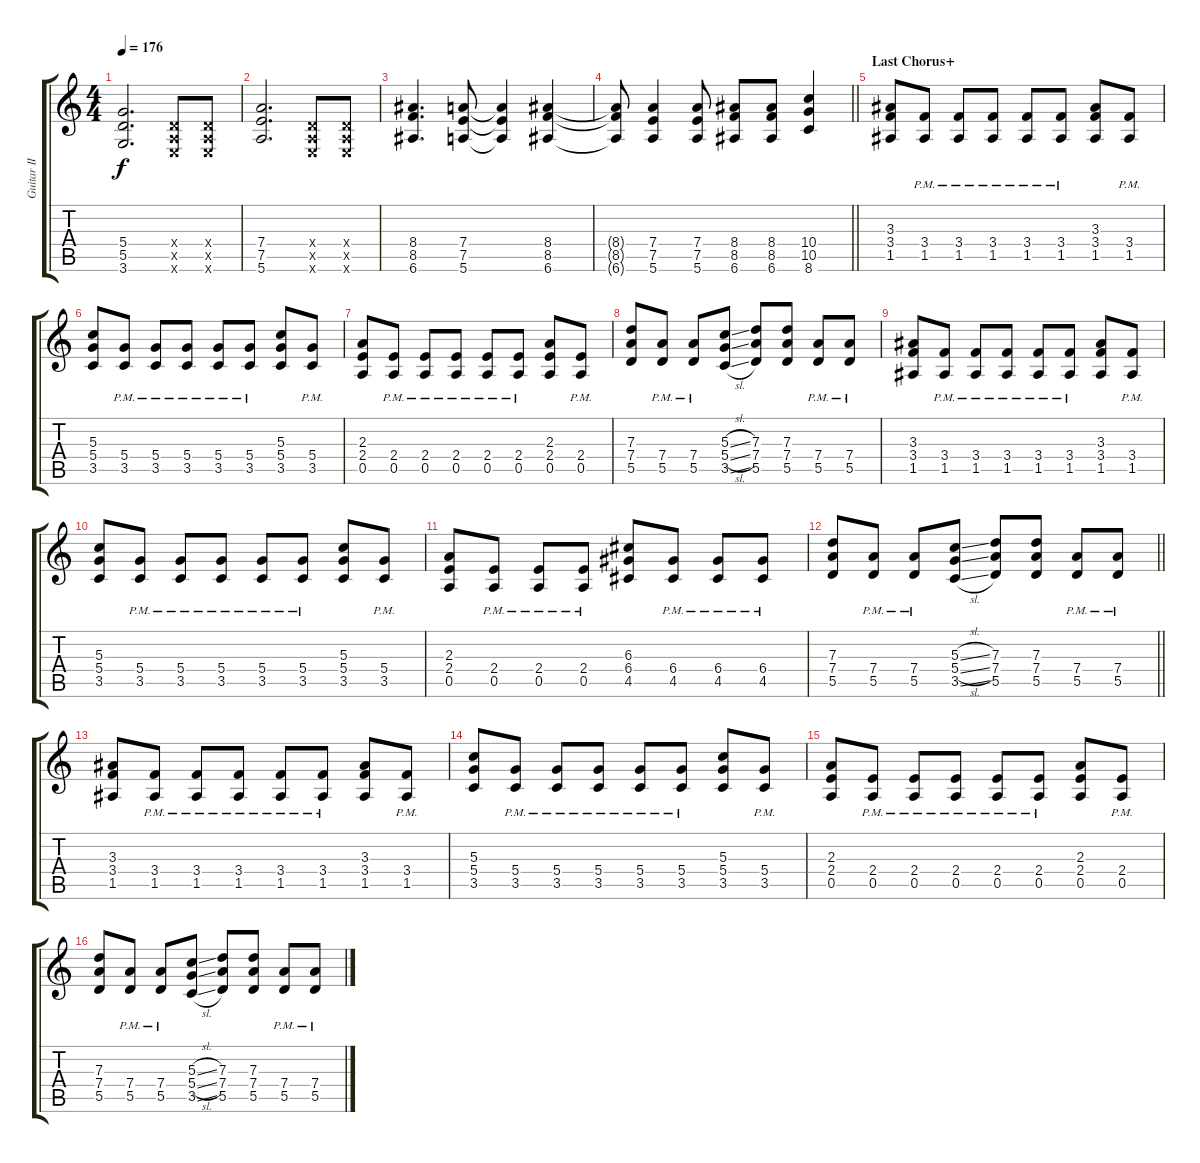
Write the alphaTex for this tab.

\track ("Guitar II" "Guitar II") {instrument distortionguitar}
\staff {score tabs}
\tuning (E4 B3 G3 D3 A2 E2) {hide}
\ts (4 4)
\tempo 176
\clef g2
\ks c
(5.4 5.5 3.6).2{d dy f} (0.4{x} 0.5{x} 0.6{x}).8 (0.4{x} 0.5{x} 0.6{x}).8 |
(7.4 7.5 5.6).2{d} (0.4{x} 0.5{x} 0.6{x}).8 (0.4{x} 0.5{x} 0.6{x}).8 |
(8.4 8.5 6.6).4{d} (7.4 7.5 5.6).8 (7.4{t} 7.5{t} 5.6{t}).4 (8.4 8.5 6.6).4 |
\barLineRight lightlight
(8.4{t} 8.5{t} 6.6{t}).8 (7.4 7.5 5.6).4 (7.4 7.5 5.6).8 (8.4 8.5 6.6).8 (8.4 8.5 6.6).8 (10.4 10.5 8.6).4 |
\section ("" "Last Chorus+")
(3.3 3.4 1.5).8 (3.4{pm} 1.5{pm}).8 (3.4{pm} 1.5{pm}).8 (3.4{pm} 1.5{pm}).8 (3.4{pm} 1.5{pm}).8 (3.4{pm} 1.5{pm}).8 (3.3 3.4 1.5).8 (3.4{pm} 1.5{pm}).8 |
(5.3 5.4 3.5).8 (5.4{pm} 3.5{pm}).8 (5.4{pm} 3.5{pm}).8 (5.4{pm} 3.5{pm}).8 (5.4{pm} 3.5{pm}).8 (5.4{pm} 3.5{pm}).8 (5.3 5.4 3.5).8 (5.4{pm} 3.5{pm}).8 |
(2.3 2.4 0.5).8 (2.4{pm} 0.5{pm}).8 (2.4{pm} 0.5{pm}).8 (2.4{pm} 0.5{pm}).8 (2.4{pm} 0.5{pm}).8 (2.4{pm} 0.5{pm}).8 (2.3 2.4 0.5).8 (2.4{pm} 0.5{pm}).8 |
(7.3 7.4 5.5).8 (7.4{pm} 5.5{pm}).8 (7.4{pm} 5.5{pm}).8 (5.3{sl} 5.4{sl} 3.5{sl}).8 (7.3 7.4 5.5).8 (7.3 7.4 5.5).8 (7.4{pm} 5.5{pm}).8 (7.4{pm} 5.5{pm}).8 |
(3.3 3.4 1.5).8 (3.4{pm} 1.5{pm}).8 (3.4{pm} 1.5{pm}).8 (3.4{pm} 1.5{pm}).8 (3.4{pm} 1.5{pm}).8 (3.4{pm} 1.5{pm}).8 (3.3 3.4 1.5).8 (3.4{pm} 1.5{pm}).8 |
(5.3 5.4 3.5).8 (5.4{pm} 3.5{pm}).8 (5.4{pm} 3.5{pm}).8 (5.4{pm} 3.5{pm}).8 (5.4{pm} 3.5{pm}).8 (5.4{pm} 3.5{pm}).8 (5.3 5.4 3.5).8 (5.4{pm} 3.5{pm}).8 |
(2.3 2.4 0.5).8 (2.4{pm} 0.5{pm}).8 (2.4{pm} 0.5{pm}).8 (2.4{pm} 0.5{pm}).8 (6.3 6.4 4.5).8 (6.4{pm} 4.5{pm}).8 (6.4{pm} 4.5{pm}).8 (6.4{pm} 4.5{pm}).8 |
\barLineRight lightlight
(7.3 7.4 5.5).8 (7.4{pm} 5.5{pm}).8 (7.4{pm} 5.5{pm}).8 (5.3{sl} 5.4{sl} 3.5{sl}).8 (7.3 7.4 5.5).8 (7.3 7.4 5.5).8 (7.4{pm} 5.5{pm}).8 (7.4{pm} 5.5{pm}).8 |
(3.3 3.4 1.5).8 (3.4{pm} 1.5{pm}).8 (3.4{pm} 1.5{pm}).8 (3.4{pm} 1.5{pm}).8 (3.4{pm} 1.5{pm}).8 (3.4{pm} 1.5{pm}).8 (3.3 3.4 1.5).8 (3.4{pm} 1.5{pm}).8 |
(5.3 5.4 3.5).8 (5.4{pm} 3.5{pm}).8 (5.4{pm} 3.5{pm}).8 (5.4{pm} 3.5{pm}).8 (5.4{pm} 3.5{pm}).8 (5.4{pm} 3.5{pm}).8 (5.3 5.4 3.5).8 (5.4{pm} 3.5{pm}).8 |
(2.3 2.4 0.5).8 (2.4{pm} 0.5{pm}).8 (2.4{pm} 0.5{pm}).8 (2.4{pm} 0.5{pm}).8 (2.4{pm} 0.5{pm}).8 (2.4{pm} 0.5{pm}).8 (2.3 2.4 0.5).8 (2.4{pm} 0.5{pm}).8 |
(7.3 7.4 5.5).8 (7.4{pm} 5.5{pm}).8 (7.4{pm} 5.5{pm}).8 (5.3{sl} 5.4{sl} 3.5{sl}).8 (7.3 7.4 5.5).8 (7.3 7.4 5.5).8 (7.4{pm} 5.5{pm}).8 (7.4{pm} 5.5{pm}).8
